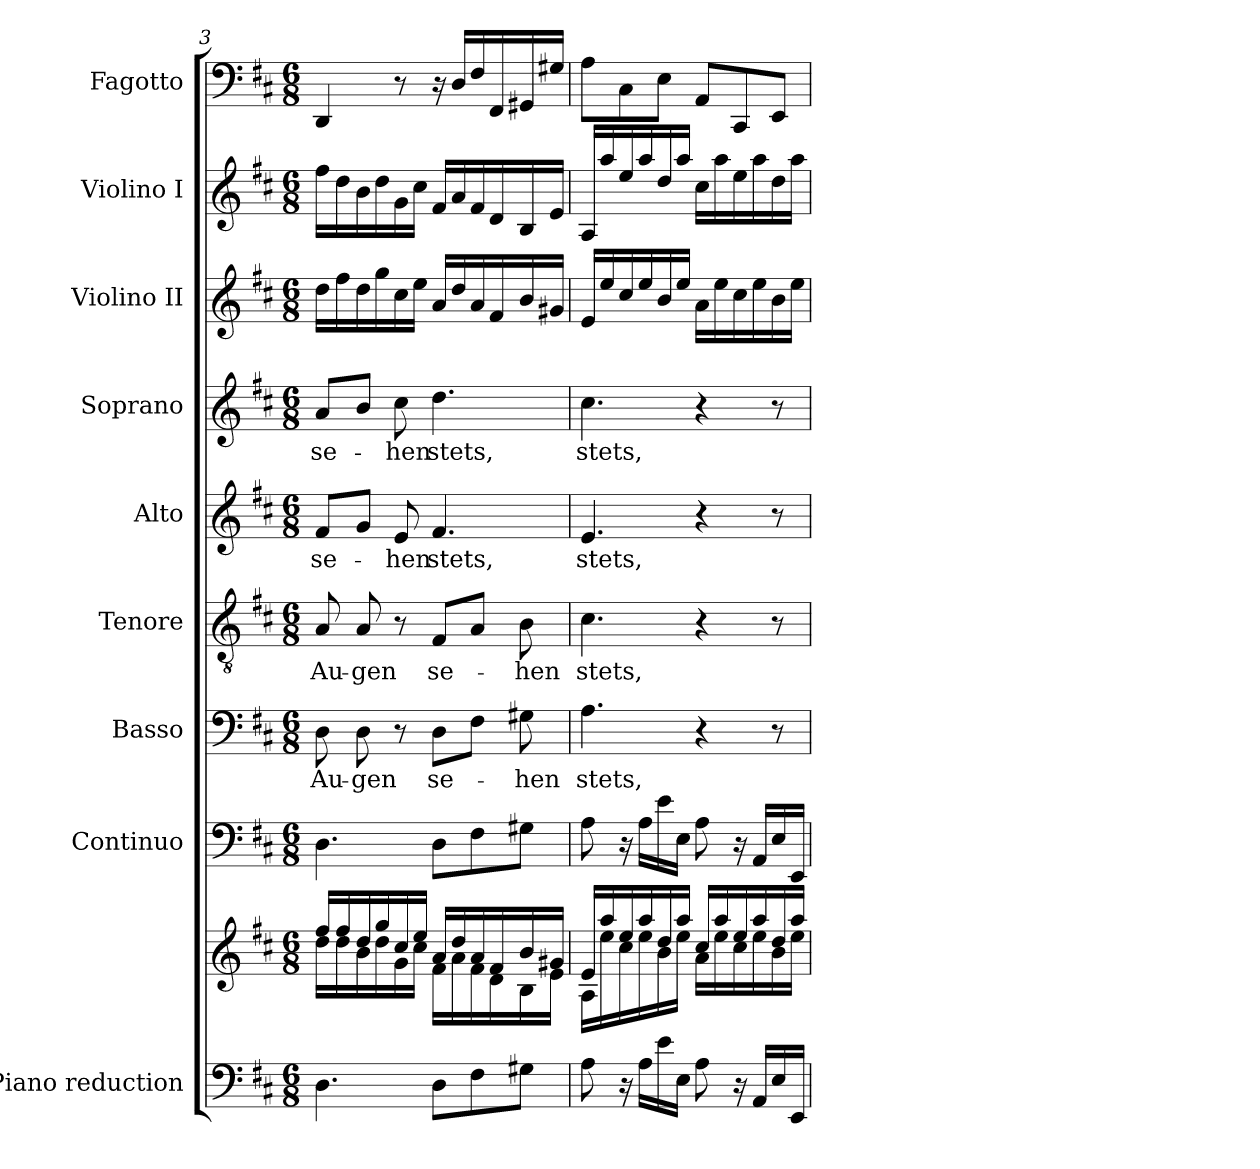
**kern	**kern	**kern	**kern	**text	**kern	**text	**kern	**text	**kern	**text	**kern	**kern	**kern
*part9	*part9	*part8	*part7	*part7	*part6	*part6	*part5	*part5	*part4	*part4	*part3	*part2	*part1
*staff10	*staff9	*staff8	*staff7	*staff7	*staff6	*staff6	*staff5	*staff5	*staff4	*staff4	*staff3	*staff2	*staff1
*I"Piano reduction	*	*I"Continuo	*I"Basso	*	*I"Tenore	*	*I"Alto	*	*I"Soprano	*	*I"Violino II	*I"Violino I	*I"Fagotto
*I'Pno	*	*	*	*	*	*	*	*	*	*	*I'Vln	*I'Vln	*
*clefF4	*clefG2	*clefF4	*clefF4	*	*clefGv2	*	*clefG2	*	*clefG2	*	*clefG2	*clefG2	*clefF4
*k[f#c#]	*k[f#c#]	*k[f#c#]	*k[f#c#]	*	*k[f#c#]	*	*k[f#c#]	*	*k[f#c#]	*	*k[f#c#]	*k[f#c#]	*k[f#c#]
*M6/8	*M6/8	*M6/8	*M6/8	*	*M6/8	*	*M6/8	*	*M6/8	*	*M6/8	*M6/8	*M6/8
=3	=3	=3	=3	=3	=3	=3	=3	=3	=3	=3	=3	=3	=3
*	*^	*	*	*	*	*	*	*	*	*	*	*	*
!	!	!	!	!	!LO:LY:b	!	!LO:LY:b	!	!LO:LY:b	!	!LO:LY:b	!	!	!
4.D\	16ff#/LL	16dd\LL	4.D\	8D\	Au-	8A/	Au-	8f#/L	se-	8a/L	se-	16dd\LL	16ff#\LL	4DD/
.	16ff#/	16dd\	.	.	.	.	.	.	.	.	.	16ff#\	16dd\	.
!	!	!	!	!	!LO:LY:b	!	!LO:LY:b	!	!	!	!	!	!	!
.	16dd/	16b\	.	8D\	-gen	8A/	-gen	8g/J	.	8b/J	.	16dd\	16b\	.
.	16gg/	16dd\	.	.	.	.	.	.	.	.	.	16gg\	16dd\	.
!	!	!	!	!	!	!	!	!	!LO:LY:b	!	!LO:LY:b	!	!	!
.	16cc#/	16g\	.	8r	.	8r	.	8e/	-hen	8cc#\	-hen	16cc#\	16g\	8r
.	16ee/JJ	16cc#\JJ	.	.	.	.	.	.	.	.	.	16ee\JJ	16cc#\JJ	.
!	!	!	!	!	!LO:LY:b	!	!LO:LY:b	!	!LO:LY:b	!	!LO:LY:b	!	!	!
8D\L	16a/LL	16f#\LL	8D\L	8D\L	se-	8F#/L	se-	4.f#/	stets,	4.dd\	stets,	16a/LL	16f#/LL	16r
.	16dd/	16a\	.	.	.	.	.	.	.	.	.	16dd/	16a/	16D/LL
8F#\	16a/	16f#\	8F#\	8F#\J	.	8A/J	.	.	.	.	.	16a/	16f#/	16F#/
.	16f#/	16d\	.	.	.	.	.	.	.	.	.	16f#/	16d/	16FF#/
!	!	!	!	!	!LO:LY:b	!	!LO:LY:b	!	!	!	!	!	!	!
8G#X\J	16b/	16B\	8G#X\J	8G#X\	-hen	8B\	-hen	.	.	.	.	16b/	16B/	16GG#X/
.	16g#X/JJ	16e\JJ	.	.	.	.	.	.	.	.	.	16g#X/JJ	16e/JJ	16G#X/JJ
=4	=4	=4	=4	=4	=4	=4	=4	=4	=4	=4	=4	=4	=4	=4
!	!	!	!	!	!LO:LY:b	!	!LO:LY:b	!	!LO:LY:b	!	!LO:LY:b	!	!	!
8A\	16e/LL	16A\LL	8A\	4.A\	stets,	4.c#\	stets,	4.e/	stets,	4.cc#\	stets,	16e/LL	16A/LL	8A\L
.	16aa/	16ee\	.	.	.	.	.	.	.	.	.	16ee/	16aa/	.
16r	16ee/	16cc#\	16r	.	.	.	.	.	.	.	.	16cc#/	16ee/	8C#\
16A\LL	16aa/	16ee\	16A\LL	.	.	.	.	.	.	.	.	16ee/	16aa/	.
16e\	16dd/	16b\	16e\	.	.	.	.	.	.	.	.	16b/	16dd/	8E\J
16E\JJ	16aa/JJ	16ee\JJ	16E\JJ	.	.	.	.	.	.	.	.	16ee/JJ	16aa/JJ	.
8A\	16cc#/LL	16a\LL	8A\	4r	.	4r	.	4r	.	4r	.	16a\LL	16cc#\LL	8AA/L
.	16aa/	16ee\	.	.	.	.	.	.	.	.	.	16ee\	16aa\	.
16r	16ee/	16cc#\	16r	.	.	.	.	.	.	.	.	16cc#\	16ee\	8CC#/
16AA/LL	16aa/	16ee\	16AA/LL	.	.	.	.	.	.	.	.	16ee\	16aa\	.
16E/	16dd/	16b\	16E/	8r	.	8r	.	8r	.	8r	.	16b\	16dd\	8EE/J
16EE/JJ	16aa/JJ	16ee\JJ	16EE/JJ	.	.	.	.	.	.	.	.	16ee\JJ	16aa\JJ	.
*	*v	*v	*	*	*	*	*	*	*	*	*	*	*	*
=	=	=	=	=	=	=	=	=	=	=	=	=	=
*-	*-	*-	*-	*-	*-	*-	*-	*-	*-	*-	*-	*-	*-
